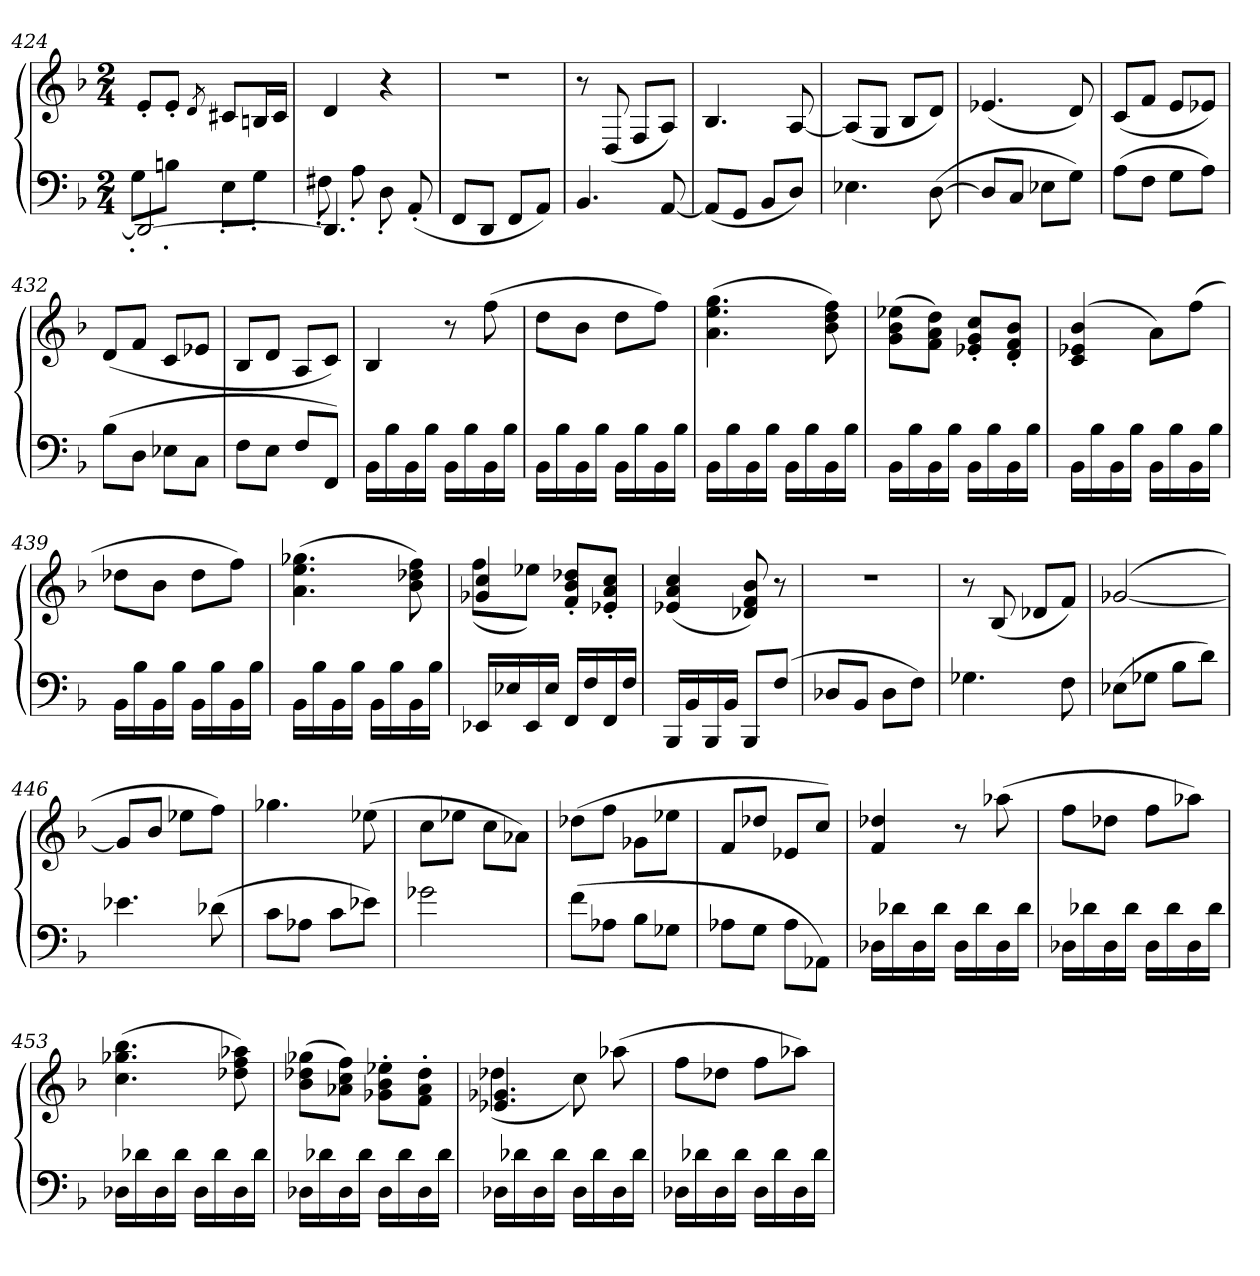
**kern	**kern
*part1	*part1
*staff2	*staff1
*clefF4	*clefG2
*k[b-]	*k[b-]
*F:	*F:
*M2/4	*M2/4
=424	=424
*^	*
2DD_	8G'L	8e'L
.	8Bn'J	8e'J
.	.	8qd
.	8E'L	8c#XL
.	8G'J	16BnL
.	.	16c#JJ
=425	=425	=425
4.DD]	8F#X'	4d
.	8A'	.
.	8D'	4r
(8AA'	8ryy	.
*v	*v	*
=426	=426
8FFL	2r
8DDJ	.
8FFL	.
8AAJ)	.
=427	=427
4.BB-	8r
.	(8D
.	8FL
[8AA	8AJ)
=428	=428
(8AAL]	4.B-
8GGJ	.
8BB-L	.
8DJ)	[8A
=429	=429
4.E-X	(8AL]
.	8GJ
.	8B-L
([8D	8dJ)
=430	=430
8DL]	(4.e-X
8CJ	.
8E-XL	.
8GJ)	8d)
=431	=431
(8AL	(8cL
8FJ	8fJ
8GL	8eL
8AJ)	8e-XJ)
=432	=432
(8B-L	(8dL
8DJ	8fJ
8E-XL	8cL
8CJ	8e-XJ
=433	=433
8FL	8B-L
8EJ	8dJ
8FL	8AL
8FFJ)	8cJ)
=434	=434
16BB-LL	4B-
16B-	.
16BB-	.
16B-JJ	.
16BB-LL	8r
16B-	.
16BB-	(8ff
16B-JJ	.
=435	=435
16BB-LL	8ddL
16B-	.
16BB-	8b-J
16B-JJ	.
16BB-LL	8ddL
16B-	.
16BB-	8ffJ)
16B-JJ	.
=436	=436
16BB-LL	(4.a 4.ee 4.gg
16B-	.
16BB-	.
16B-JJ	.
16BB-LL	.
16B-	.
16BB-	8b- 8dd 8ff)
16B-JJ	.
=437	=437
16BB-LL	(8g 8b- 8ee-XL
16B-	.
16BB-	8f 8a 8ddJ)
16B-JJ	.
16BB-LL	8e-X' 8g' 8cc'L
16B-	.
16BB-	8d' 8f' 8b-'J
16B-JJ	.
=438	=438
16BB-LL	(4c 4e-X 4b-
16B-	.
16BB-	.
16B-JJ	.
16BB-LL	8aL)
16B-	.
16BB-	(8ffJ
16B-JJ	.
=439	=439
16BB-LL	8dd-XL
16B-	.
16BB-	8b-J
16B-JJ	.
16BB-LL	8dd-L
16B-	.
16BB-	8ffJ)
16B-JJ	.
=440	=440
16BB-LL	(4.a 4.ee 4.gg-X
16B-	.
16BB-	.
16B-JJ	.
16BB-LL	.
16B-	.
16BB-	8b- 8dd-X 8ff)
16B-JJ	.
=441	=441
*	*^
16EE-XLL	4g-X 4cc	(8ffL
16E-X	.	.
16EE-	.	8ee-XJ)
16E-JJ	.	.
16FFLL	8f' 8b-' 8dd-X'L	4ryy
16F	.	.
16FF	8e-X' 8a' 8cc'J	.
16FJJ	.	.
*	*v	*v
=442	=442
16BBB-LL	(4e-X 4a 4cc
16BB-	.
16BBB-	.
16BB-JJ	.
8BBB-L	8d-X 8f 8b-)
(8FJ	8r
=443	=443
8D-XL	2r
8BB-J	.
8D-L	.
8FJ)	.
=444	=444
4.G-X	8r
.	(8B-
.	8d-XL
8F	8fJ)
=445	=445
(8E-XL	([2g-X
8G-XJ	.
8B-L	.
8dJ)	.
=446	=446
4.e-X	8g-L]
.	8b-J
.	8ee-XL
(8d-X	8ffJ)
=447	=447
8cL	4.gg-X
8A-XJ	.
8cL	.
8e-XJ)	(8ee-X
=448	=448
2g-X	8ccL
.	8ee-XJ
.	8ccL
.	8a-XJ)
=449	=449
(8fL	(8dd-XL
8A-XJ	8ffJ
8B-L	8g-XL
8G-XJ	8ee-XJ
=450	=450
8A-XL	8fL
8GJ	8dd-XJ
8A-L	8e-XL
8AA-XJ)	8ccJ)
=451	=451
16D-XLL	4f 4dd-X
16d-X	.
16D-	.
16d-JJ	.
16D-LL	8r
16d-	.
16D-	(8aa-X
16d-JJ	.
=452	=452
16D-XLL	8ffL
16d-X	.
16D-	8dd-XJ
16d-JJ	.
16D-LL	8ffL
16d-	.
16D-	8aa-XJ)
16d-JJ	.
=453	=453
16D-XLL	(4.cc 4.gg-X 4.bb-
16d-X	.
16D-	.
16d-JJ	.
16D-LL	.
16d-	.
16D-	8dd-X 8ff 8aa-X)
16d-JJ	.
=454	=454
16D-XLL	(8b- 8dd-X 8gg-XL
16d-X	.
16D-	8a-X 8cc 8ffJ)
16d-JJ	.
16D-LL	8g-X' 8b-' 8ee-X'L
16d-	.
16D-	8f' 8a-' 8dd-'J
16d-JJ	.
=455	=455
*	*^
16D-XLL	4.e-X 4.g-X	(4dd-X
16d-X	.	.
16D-	.	.
16d-JJ	.	.
16D-LL	.	8cc)
16d-	.	.
16D-	(8aa-X	8ryy
16d-JJ	.	.
*	*v	*v
=456	=456
16D-XLL	8ffL
16d-X	.
16D-	8dd-XJ
16d-JJ	.
16D-LL	8ffL
16d-	.
16D-	8aa-XJ)
16d-JJ	.
=	=
*-	*-
